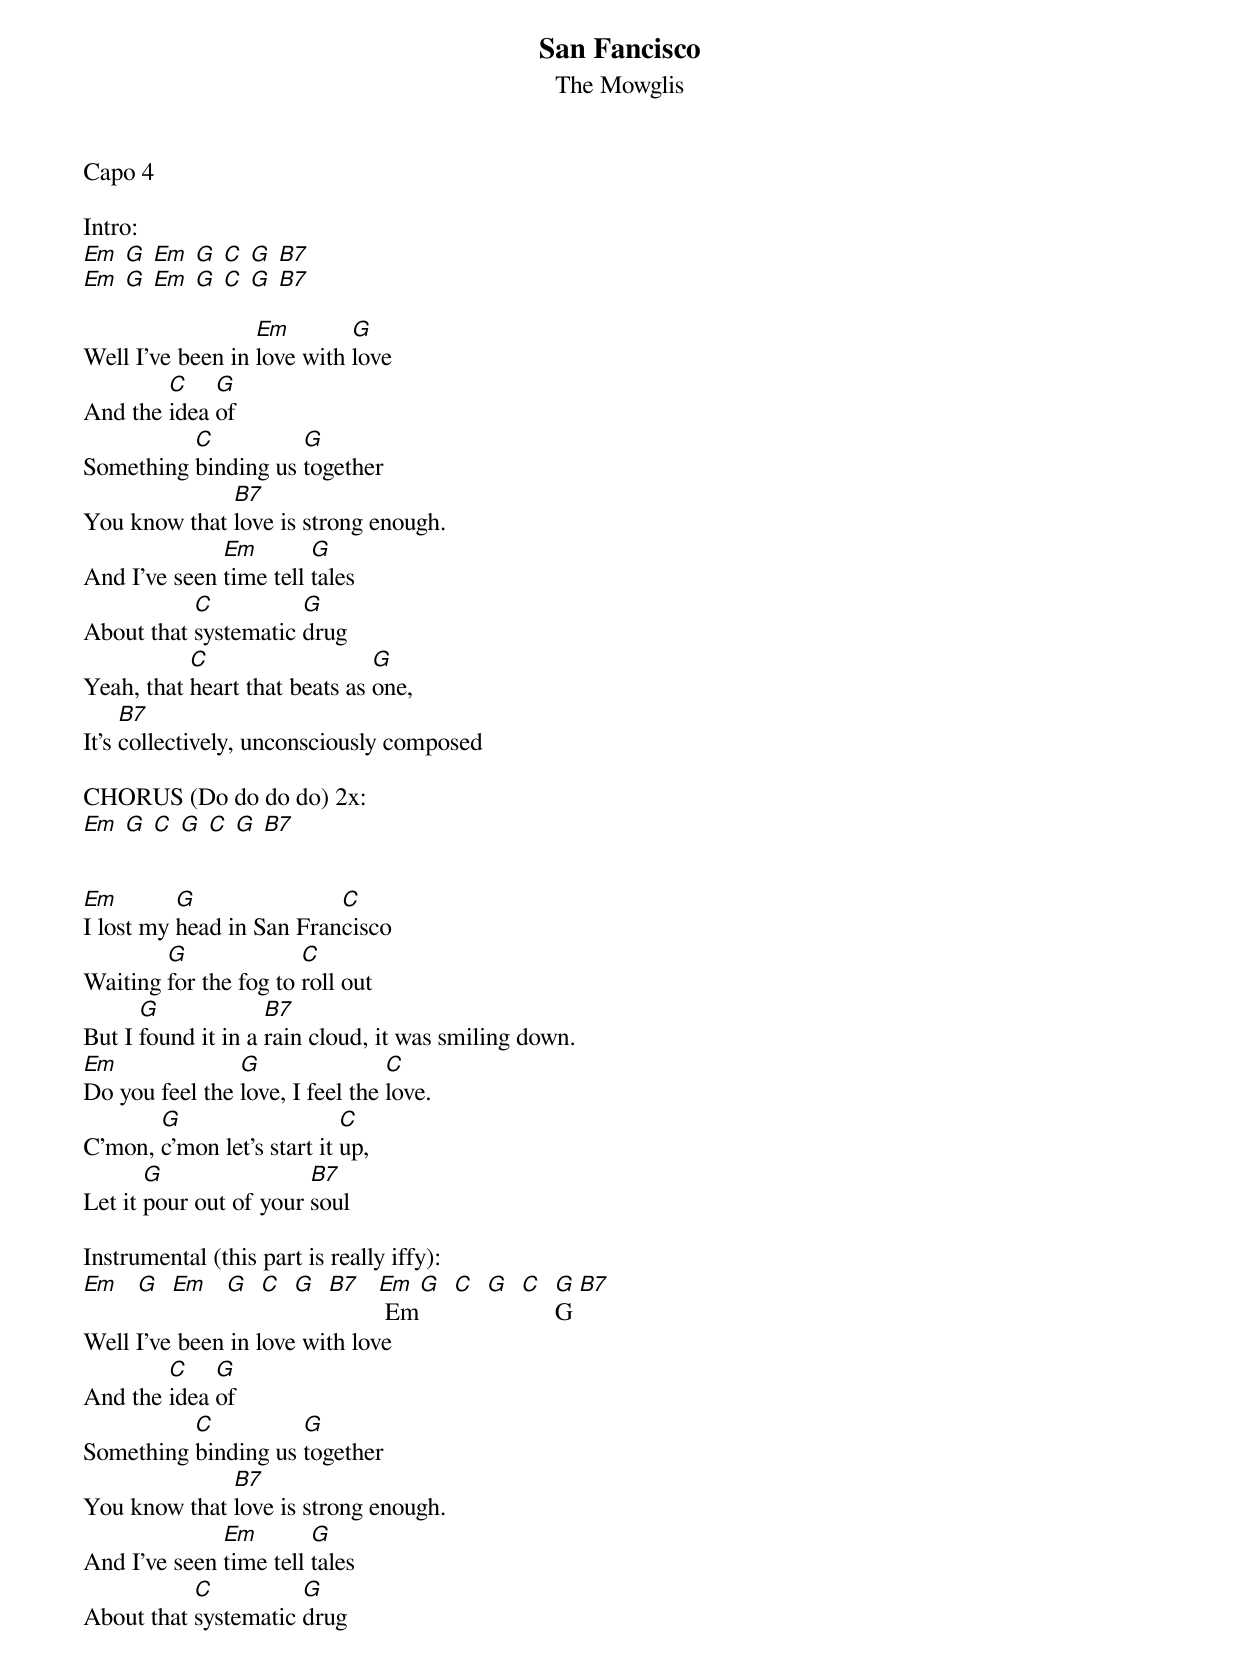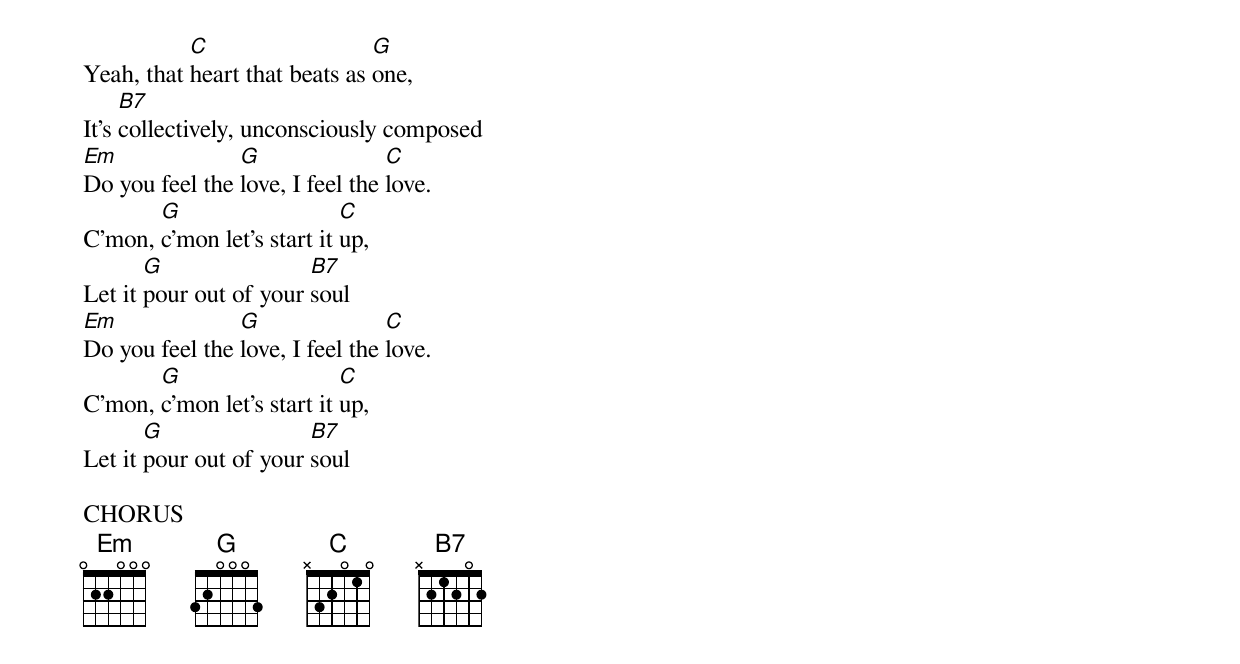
{title: San Fancisco}
{subtitle: The Mowglis}

Capo 4

Intro:
[Em] [G] [Em] [G] [C] [G] [B7]
[Em] [G] [Em] [G] [C] [G] [B7]

Well I've been in [Em]love with [G]love
And the [C]idea [G]of
Something [C]binding us [G]together
You know that [B7]love is strong enough.
And I've seen [Em]time tell [G]tales
About that [C]systematic [G]drug
Yeah, that [C]heart that beats as [G]one,
It's [B7]collectively, unconsciously composed

CHORUS (Do do do do) 2x:
[Em] [G] [C] [G] [C] [G] [B7]


[Em]I lost my [G]head in San Fran[C]cisco
Waiting [G]for the fog to [C]roll out
But I [G]found it in a [B7]rain cloud, it was smiling down.
[Em]Do you feel the [G]love, I feel the [C]love.
C'mon, [G]c'mon let's start it [C]up,
Let it [G]pour out of your [B7]soul

Instrumental (this part is really iffy):
[Em]   [G]  [Em]   [G]  [C]  [G]  [B7]   [Em] Em[G]  [C]  [G]  [C]  [G]G [B7]
Well I've been in love with love
And the [C]idea [G]of
Something [C]binding us [G]together
You know that [B7]love is strong enough.
And I've seen [Em]time tell [G]tales
About that [C]systematic [G]drug
Yeah, that [C]heart that beats as [G]one,
It's [B7]collectively, unconsciously composed
[Em]Do you feel the [G]love, I feel the [C]love.
C'mon, [G]c'mon let's start it [C]up,
Let it [G]pour out of your [B7]soul
[Em]Do you feel the [G]love, I feel the [C]love.
C'mon, [G]c'mon let's start it [C]up,
Let it [G]pour out of your [B7]soul

CHORUS
